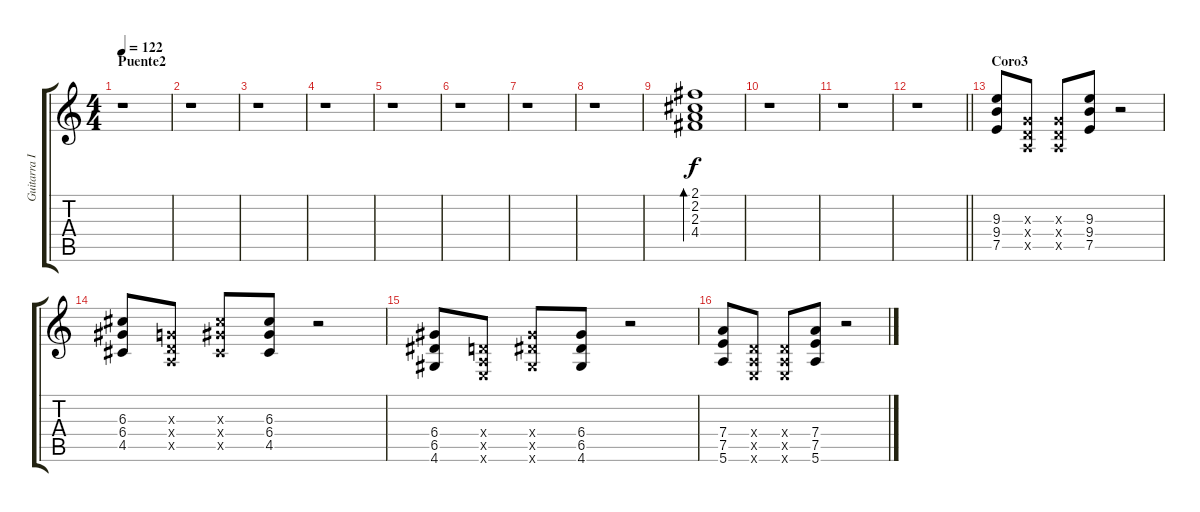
\track ("Guitarra I" "Guitarra I") {instrument acousticguitarsteel}
\staff {score tabs}
\tuning (E4 B3 G3 D3 A2 E2) {hide}
\ts (4 4)
\section ("" "Puente2")
\tempo 122
\clef g2
\ks c
r.1{dy f} |
r.1 |
r.1 |
r.1 |
r.1 |
r.1 |
r.1 |
r.1 |
(2.1 2.2 2.3 4.4).1{bd 60 instrument acousticguitarnylon} |
r.1 |
r.1 |
\barLineRight lightlight
r.1 |
\section ("" "Coro3")
(9.3 9.4 7.5).8{volume 5 instrument overdrivenguitar} (0.3{x} 0.4{x} 0.5{x}).8 (0.3{x} 0.4{x} 0.5{x}).8 (9.3 9.4 7.5).8 r.2 |
(6.3 6.4 4.5).8 (0.3{x} 0.4{x} 0.5{x}).8 (6.3{x} 6.4{x} 4.5{x}).8 (6.3 6.4 4.5).8 r.2 |
(6.4 6.5 4.6).8 (0.4{x} 0.5{x} 0.6{x}).8 (6.4{x} 6.5{x} 4.6{x}).8 (6.4 6.5 4.6).8 r.2 |
(7.4 7.5 5.6).8 (0.4{x} 0.5{x} 0.6{x}).8 (0.4{x} 0.5{x} 0.6{x}).8 (7.4 7.5 5.6).8 r.2
